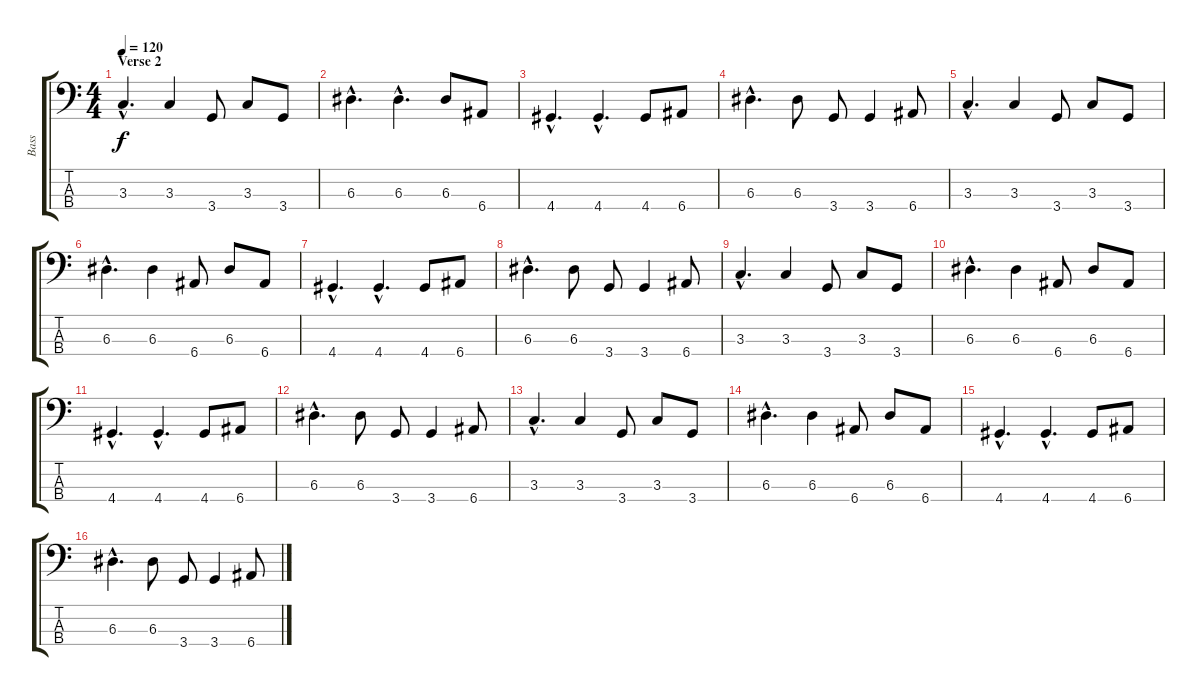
\track ("Bass" "Bass") {instrument electricbassfinger}
\staff {score tabs}
\tuning (G2 D2 A1 E1) {hide}
\ts (4 4)
\section ("" "Verse 2")
\tempo 120
\clef f4
\ks c
3.3{hac}.4{d dy f} 3.3.4 3.4.8 3.3.8 3.4.8 |
6.3{hac}.4{d} 6.3{hac}.4{d} 6.3.8 6.4.8 |
4.4{hac}.4{d} 4.4{hac}.4{d} 4.4.8 6.4.8 |
6.3{hac}.4{d} 6.3.8 3.4.8 3.4.4 6.4.8 |
3.3{hac}.4{d} 3.3.4 3.4.8 3.3.8 3.4.8 |
6.3{hac}.4{d} 6.3.4 6.4.8 6.3.8 6.4.8 |
4.4{hac}.4{d} 4.4{hac}.4{d} 4.4.8 6.4.8 |
6.3{hac}.4{d} 6.3.8 3.4.8 3.4.4 6.4.8 |
3.3{hac}.4{d} 3.3.4 3.4.8 3.3.8 3.4.8 |
6.3{hac}.4{d} 6.3.4 6.4.8 6.3.8 6.4.8 |
4.4{hac}.4{d} 4.4{hac}.4{d} 4.4.8 6.4.8 |
6.3{hac}.4{d} 6.3.8 3.4.8 3.4.4 6.4.8 |
3.3{hac}.4{d} 3.3.4 3.4.8 3.3.8 3.4.8 |
6.3{hac}.4{d} 6.3.4 6.4.8 6.3.8 6.4.8 |
4.4{hac}.4{d} 4.4{hac}.4{d} 4.4.8 6.4.8 |
6.3{hac}.4{d} 6.3.8 3.4.8 3.4.4 6.4.8
